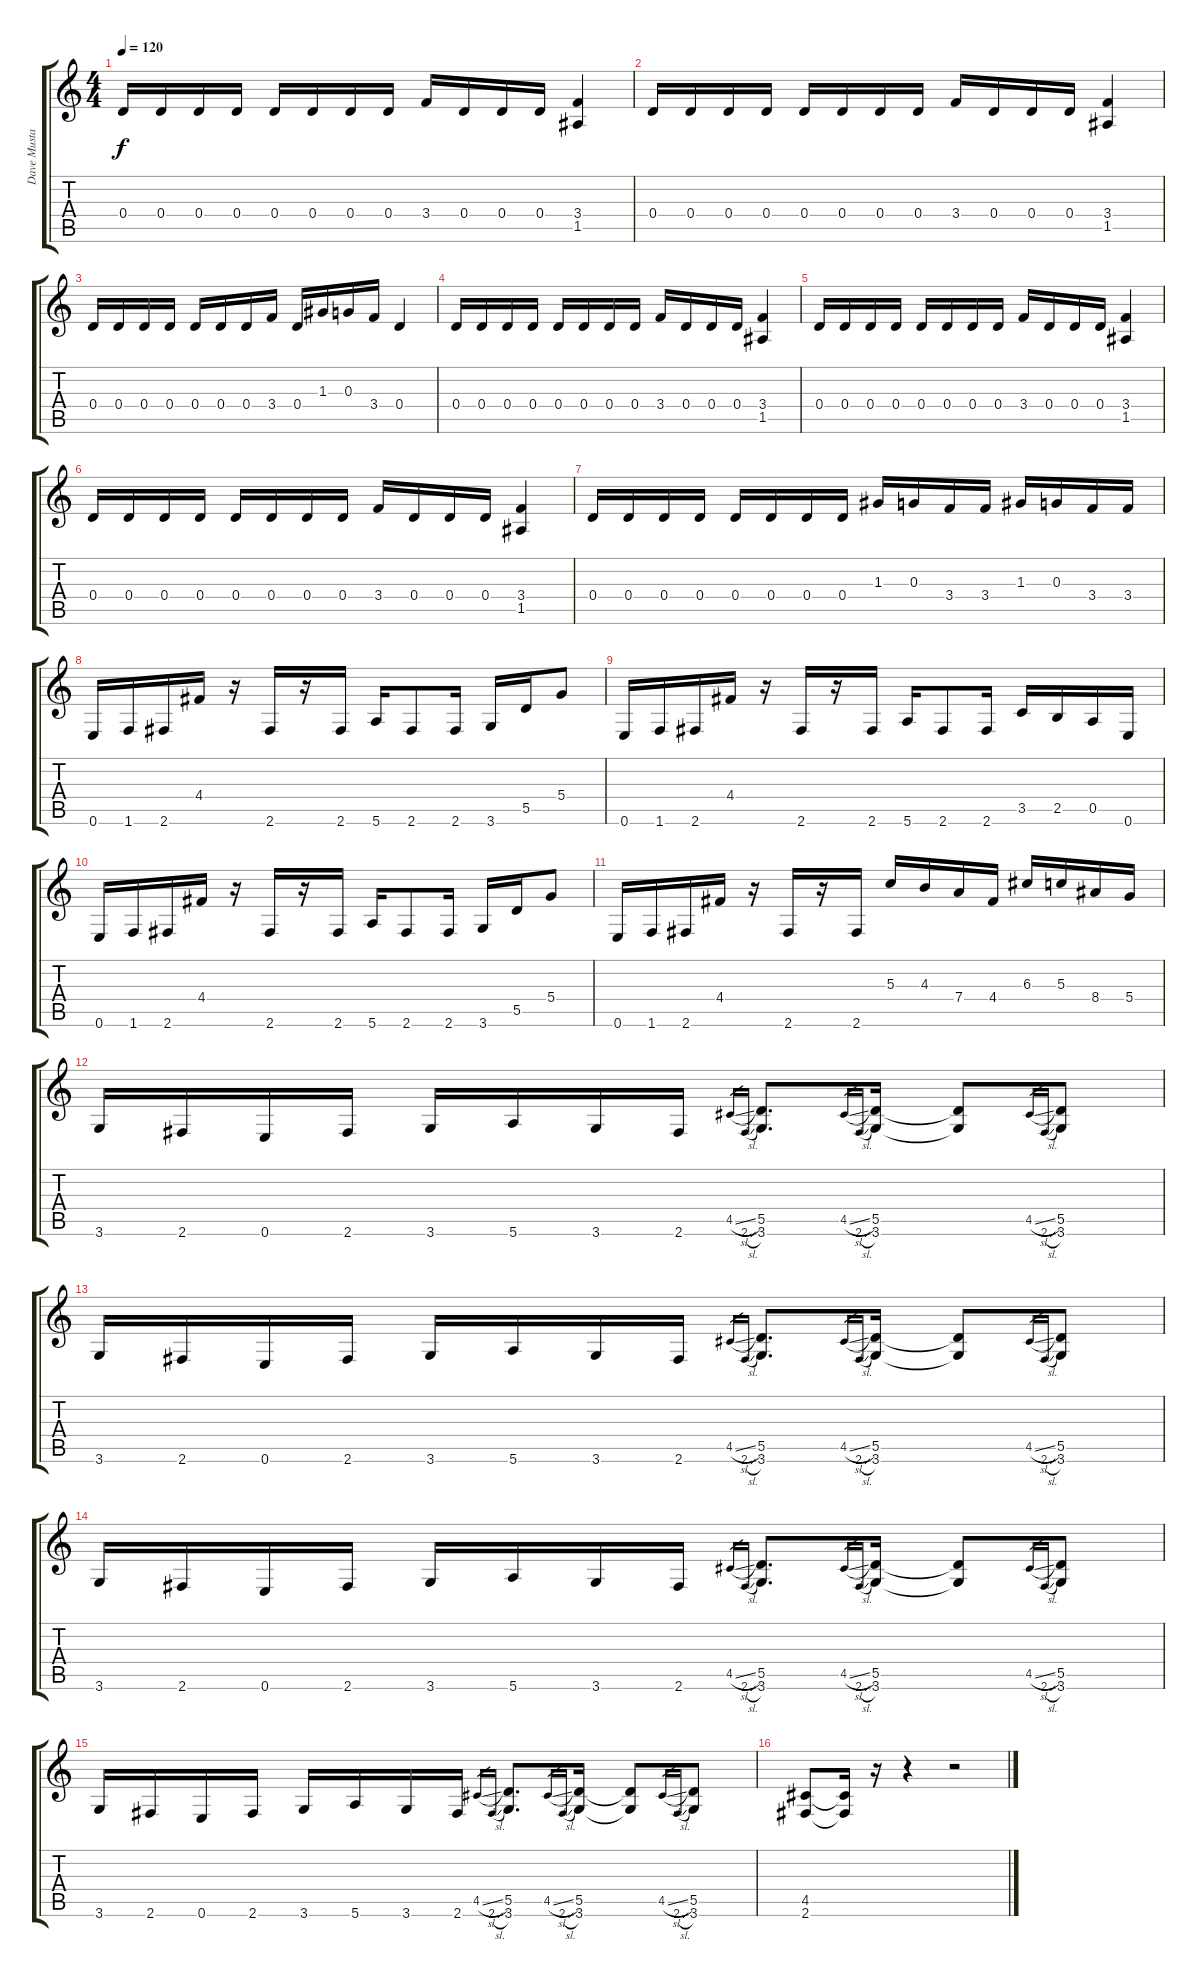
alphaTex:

\track ("Dave Mustaine" "Dave Musta") {instrument distortionguitar}
\staff {score tabs}
\tuning (E4 B3 G3 D3 A2 E2) {hide}
\ts (4 4)
\tempo 120
\clef g2
\ks c
0.4.16{dy f} 0.4.16 0.4.16 0.4.16 0.4.16 0.4.16 0.4.16 0.4.16 3.4.16 0.4.16 0.4.16 0.4.16 (3.4 1.5).4 |
0.4.16 0.4.16 0.4.16 0.4.16 0.4.16 0.4.16 0.4.16 0.4.16 3.4.16 0.4.16 0.4.16 0.4.16 (3.4 1.5).4 |
0.4.16 0.4.16 0.4.16 0.4.16 0.4.16 0.4.16 0.4.16 3.4.16 0.4.16 1.3.16 0.3.16 3.4.16 0.4.4 |
0.4.16 0.4.16 0.4.16 0.4.16 0.4.16 0.4.16 0.4.16 0.4.16 3.4.16 0.4.16 0.4.16 0.4.16 (3.4 1.5).4 |
0.4.16 0.4.16 0.4.16 0.4.16 0.4.16 0.4.16 0.4.16 0.4.16 3.4.16 0.4.16 0.4.16 0.4.16 (3.4 1.5).4 |
0.4.16 0.4.16 0.4.16 0.4.16 0.4.16 0.4.16 0.4.16 0.4.16 3.4.16 0.4.16 0.4.16 0.4.16 (3.4 1.5).4 |
0.4.16 0.4.16 0.4.16 0.4.16 0.4.16 0.4.16 0.4.16 0.4.16 1.3.16 0.3.16 3.4.16 3.4.16 1.3.16 0.3.16 3.4.16 3.4.16 |
0.6.16 1.6.16 2.6.16 4.4.16 r.16 2.6.16 r.16 2.6.16 5.6.16 2.6.8 2.6.16 3.6.16 5.5.16 5.4.8 |
0.6.16 1.6.16 2.6.16 4.4.16 r.16 2.6.16 r.16 2.6.16 5.6.16 2.6.8 2.6.16 3.5.16 2.5.16 0.5.16 0.6.16 |
0.6.16 1.6.16 2.6.16 4.4.16 r.16 2.6.16 r.16 2.6.16 5.6.16 2.6.8 2.6.16 3.6.16 5.5.16 5.4.8 |
0.6.16 1.6.16 2.6.16 4.4.16 r.16 2.6.16 r.16 2.6.16 5.3.16 4.3.16 7.4.16 4.4.16 6.3.16 5.3.16 8.4.16 5.4.16 |
3.6.16 2.6.16 0.6.16 2.6.16 3.6.16 5.6.16 3.6.16 2.6.16 4.5{sl}.16{gr} 2.6{sl}.16{gr} (5.5 3.6).8{d} 4.5{sl}.16{gr} 2.6{sl}.16{gr} (5.5 3.6).16 (5.5{t} 3.6{t}).8 4.5{sl}.16{gr} 2.6{sl}.16{gr} (5.5 3.6).8 |
3.6.16 2.6.16 0.6.16 2.6.16 3.6.16 5.6.16 3.6.16 2.6.16 4.5{sl}.16{gr} 2.6{sl}.16{gr} (5.5 3.6).8{d} 4.5{sl}.16{gr} 2.6{sl}.16{gr} (5.5 3.6).16 (5.5{t} 3.6{t}).8 4.5{sl}.16{gr} 2.6{sl}.16{gr} (5.5 3.6).8 |
3.6.16 2.6.16 0.6.16 2.6.16 3.6.16 5.6.16 3.6.16 2.6.16 4.5{sl}.16{gr} 2.6{sl}.16{gr} (5.5 3.6).8{d} 4.5{sl}.16{gr} 2.6{sl}.16{gr} (5.5 3.6).16 (5.5{t} 3.6{t}).8 4.5{sl}.16{gr} 2.6{sl}.16{gr} (5.5 3.6).8 |
3.6.16 2.6.16 0.6.16 2.6.16 3.6.16 5.6.16 3.6.16 2.6.16 4.5{sl}.16{gr} 2.6{sl}.16{gr} (5.5 3.6).8{d} 4.5{sl}.16{gr} 2.6{sl}.16{gr} (5.5 3.6).16 (5.5{t} 3.6{t}).8 4.5{sl}.16{gr} 2.6{sl}.16{gr} (5.5 3.6).8 |
(4.5 2.6).8 (4.5{t} 2.6{t}).16 r.16 r.4 r.2
